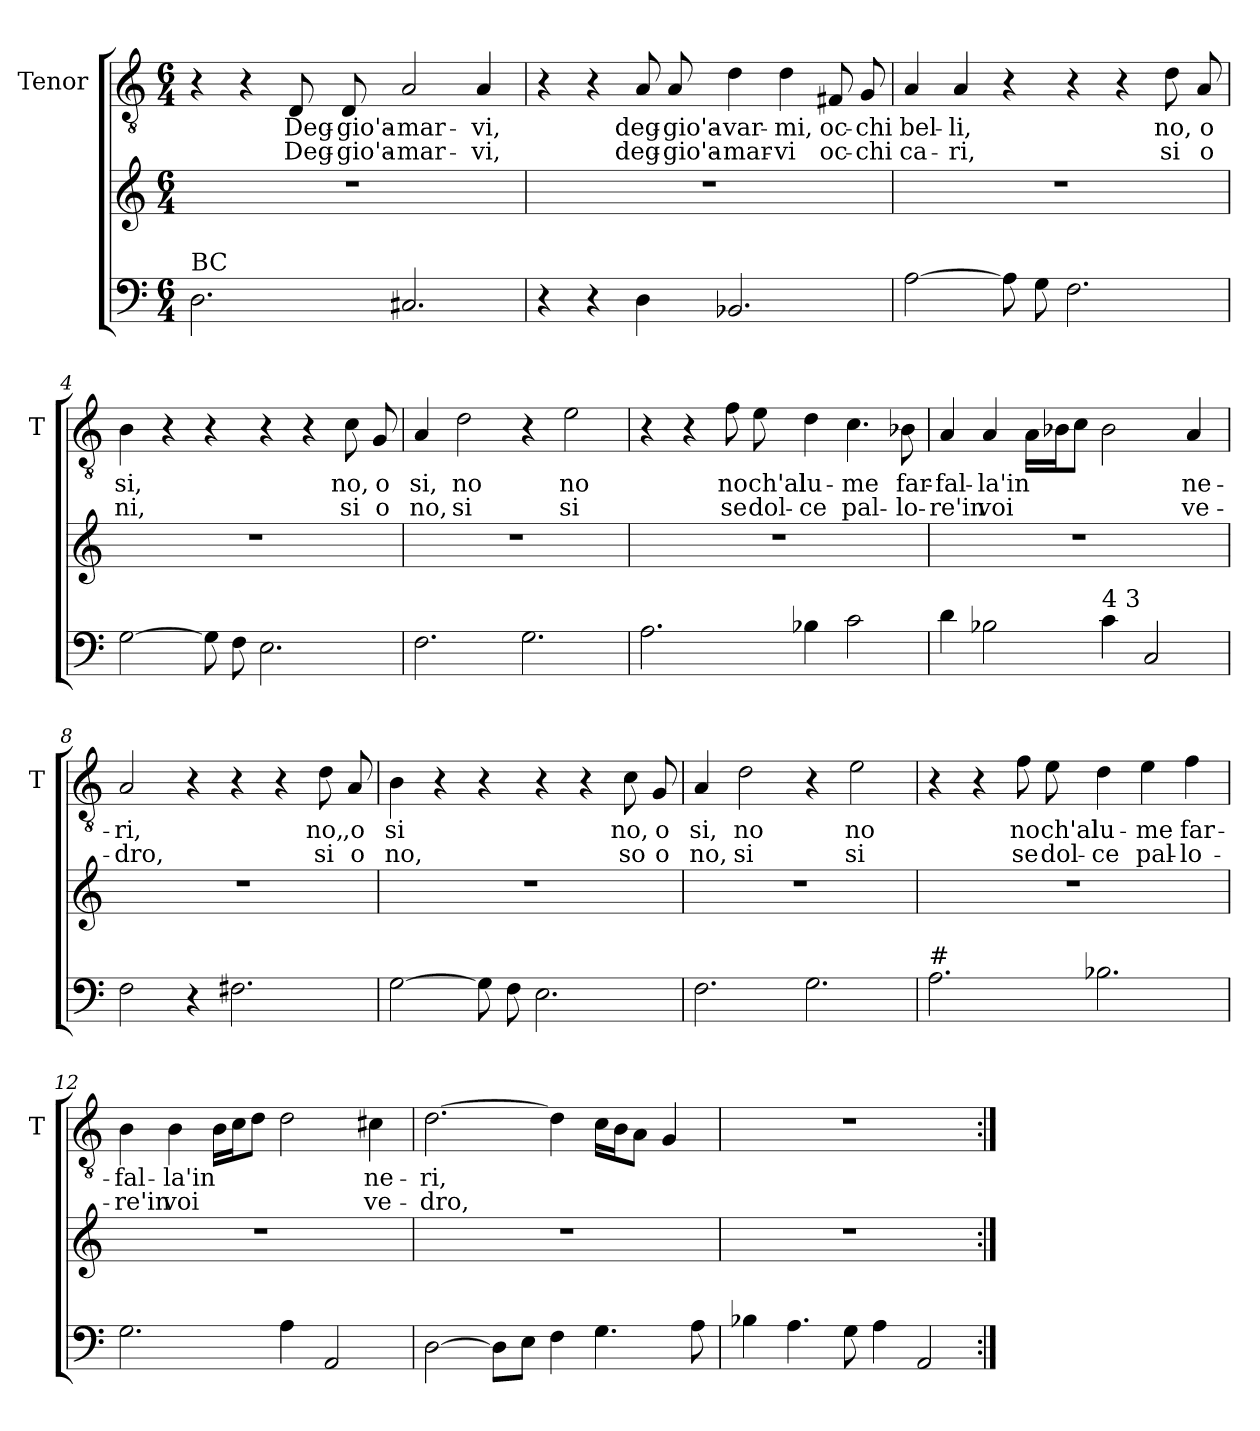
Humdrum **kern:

**kern	**kern	**kern	**text	**text
*part2	*part2	*part1	*part1	*part1
*staff3	*staff2	*staff1	*staff1	*staff1
*	*	*I"Tenor	*	*
*	*	*I'T	*	*
*clefF4	*clefG2	*clefGv2	*	*
*k[]	*k[]	*k[]	*	*
*C:	*C:	*C:	*	*
*M6/4	*M6/4	*M6/4	*	*
=1	=1	=1	=1	=1
!LO:TX:a:t=BC	!	!	!	!
2.D\	1.r	4r	.	.
.	.	4r	.	.
!	!	!	!LO:LY:b	!LO:LY:b
.	.	8D/	Deg-	Deg-
!	!	!	!LO:LY:b	!LO:LY:b
.	.	8D/	-gio'a-	-gio'a-
!	!	!	!LO:LY:b	!LO:LY:b
2.C#X/	.	2A/	-mar-	-mar-
!	!	!	!LO:LY:b	!LO:LY:b
.	.	4A/	-vi,	-vi,
=2	=2	=2	=2	=2
4r	1.r	4r	.	.
4r	.	4r	.	.
!	!	!	!LO:LY:b	!LO:LY:b
4D\	.	8A/	deg-	deg-
!	!	!	!LO:LY:b	!LO:LY:b
.	.	8A/	-gio'a-	-gio'a-
!	!	!	!LO:LY:b	!LO:LY:b
2.BB-X/	.	4d\	-var-	-mar-
!	!	!	!LO:LY:b	!LO:LY:b
.	.	4d\	-mi,	-vi
!	!	!	!LO:LY:b	!LO:LY:b
.	.	8F#X/	oc-	oc-
!	!	!	!LO:LY:b	!LO:LY:b
.	.	8G/	-chi	-chi
=3	=3	=3	=3	=3
!	!	!	!LO:LY:b	!LO:LY:b
[2A\	1.r	4A/	bel-	ca-
!	!	!	!LO:LY:b	!LO:LY:b
.	.	4A/	-li,	-ri,
8A\]	.	4r	.	.
8G\	.	.	.	.
2.F\	.	4r	.	.
.	.	4r	.	.
!	!	!	!LO:LY:b	!LO:LY:b
.	.	8d\	no,	si
!	!	!	!LO:LY:b	!LO:LY:b
.	.	8A/	o	o
=4	=4	=4	=4	=4
!	!	!	!LO:LY:b	!LO:LY:b
[2G\	1.r	4B\	si,	ni,
.	.	4r	.	.
8G\]	.	4r	.	.
8F\	.	.	.	.
2.E\	.	4r	.	.
.	.	4r	.	.
!	!	!	!LO:LY:b	!LO:LY:b
.	.	8c\	no,	si
!	!	!	!LO:LY:b	!LO:LY:b
.	.	8G/	o	o
!!LO:LB:g=z
=5	=5	=5	=5	=5
!	!	!	!LO:LY:b	!LO:LY:b
2.F\	1.r	4A/	si,	no,
!	!	!	!LO:LY:b	!LO:LY:b
.	.	2d\	no	si
2.G\	.	4r	.	.
!	!	!	!LO:LY:b	!LO:LY:b
.	.	2e\	no	si
=6	=6	=6	=6	=6
2.A\	1.r	4r	.	.
.	.	4r	.	.
!	!	!	!LO:LY:b	!LO:LY:b
.	.	8f\	no	se
!	!	!	!LO:LY:b	!LO:LY:b
.	.	8e\	ch'al	dol-
!	!	!	!LO:LY:b	!LO:LY:b
4B-X\	.	4d\	lu-	-ce
!	!	!	!LO:LY:b	!LO:LY:b
2c\	.	4.c\	-me	pal-
!	!	!	!LO:LY:b	!LO:LY:b
.	.	8B-X\	far-	-lo-
=7	=7	=7	=7	=7
!	!	!	!LO:LY:b	!LO:LY:b
4d\	1.r	4A/	-fal-	-re'in
!	!	!	!LO:LY:b	!LO:LY:b
2B-X\	.	4A/	-la'in	voi
.	.	16A\LL	.	.
.	.	16B-X\J	.	.
.	.	8c\J	.	.
!LO:TX:a:t=4 3	!	!	!	!
4c\	.	2B-\	.	.
2C/	.	.	.	.
!	!	!	!LO:LY:b	!LO:LY:b
.	.	4A/	-ne-	ve-
=8	=8	=8	=8	=8
!	!	!	!LO:LY:b	!LO:LY:b
2F\	1.r	2A/	-ri,	-dro,
4r	.	4r	.	.
2.F#X\	.	4r	.	.
.	.	4r	.	.
!	!	!	!LO:LY:b	!LO:LY:b
.	.	8d\	no,	si
!	!	!	!LO:LY:b	!LO:LY:b
.	.	8A/	,o	o
!!LO:LB:g=z
=9	=9	=9	=9	=9
!	!	!	!LO:LY:b	!LO:LY:b
[2G\	1.r	4B\	si	no,
.	.	4r	.	.
8G\]	.	4r	.	.
8F\	.	.	.	.
2.E\	.	4r	.	.
.	.	4r	.	.
!	!	!	!LO:LY:b	!LO:LY:b
.	.	8c\	no,	so
!	!	!	!LO:LY:b	!LO:LY:b
.	.	8G/	o	o
=10	=10	=10	=10	=10
!	!	!	!LO:LY:b	!LO:LY:b
2.F\	1.r	4A/	si,	no,
!	!	!	!LO:LY:b	!LO:LY:b
.	.	2d\	no	si
2.G\	.	4r	.	.
!	!	!	!LO:LY:b	!LO:LY:b
.	.	2e\	no	si
=11	=11	=11	=11	=11
!LO:TX:a:t=#	!	!	!	!
2.A\	1.r	4r	.	.
.	.	4r	.	.
!	!	!	!LO:LY:b	!LO:LY:b
.	.	8f\	no	se
!	!	!	!LO:LY:b	!LO:LY:b
.	.	8e\	ch'al	dol-
!	!	!	!LO:LY:b	!LO:LY:b
2.B-X\	.	4d\	lu-	-ce
!	!	!	!LO:LY:b	!LO:LY:b
.	.	4e\	-me	pal-
!	!	!	!LO:LY:b	!LO:LY:b
.	.	4f\	far-	-lo-
=12	=12	=12	=12	=12
!	!	!	!LO:LY:b	!LO:LY:b
2.G\	1.r	4B\	-fal-	-re'in
!	!	!	!LO:LY:b	!LO:LY:b
.	.	4B\	-la'in	voi
.	.	16B\LL	.	.
.	.	16c\J	.	.
.	.	8d\J	.	.
4A\	.	2d\	.	.
2AA/	.	.	.	.
!	!	!	!LO:LY:b	!LO:LY:b
.	.	4c#X\	-ne-	ve-
!!LO:PB:g=z
=13	=13	=13	=13	=13
!	!	!	!LO:LY:b	!LO:LY:b
[2D\	1.r	[2.d\	-ri,	-dro,
8D\L]	.	.	.	.
8E\J	.	.	.	.
4F\	.	4d\]	.	.
4.G\	.	16c\LL	.	.
.	.	16B\J	.	.
.	.	8A\J	.	.
.	.	4G/	.	.
8A\	.	.	.	.
=14	=14	=14	=14	=14
4B-X\	1.r	1.r	.	.
4.A\	.	.	.	.
8G\	.	.	.	.
4A\	.	.	.	.
2AA/	.	.	.	.
=:|!	=:|!	=:|!	=:|!	=:|!
*-	*-	*-	*-	*-
